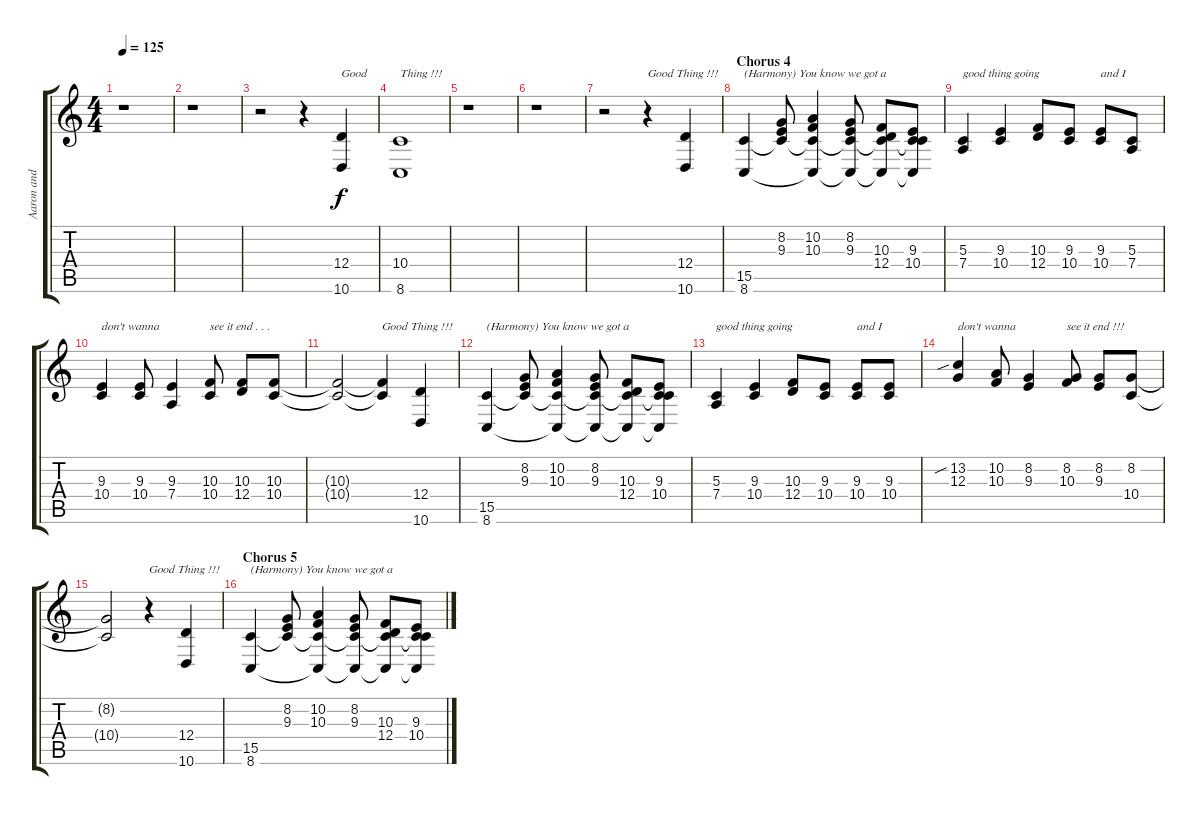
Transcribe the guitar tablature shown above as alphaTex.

\track ("Aaron and Scott (Backing Vocals)" "Aaron and ") {instrument clarinet}
\staff {score tabs}
\tuning (E4 B3 G3 D3 A2 E2) {hide}
\ts (4 4)
\tempo 125
\clef g2
\ks c
r.1{dy f} |
r.1 |
r.2 r.4 (12.4 10.6).4{txt "Good"} |
(10.4 8.6).1{txt "Thing !!!"} |
r.1 |
r.1 |
r.2 r.4{txt "Good Thing !!!"} (12.4 10.6).4 |
\section ("" "Chorus 4")
(15.5 8.6).4{txt "(Harmony) You know we got a"} (8.2 9.3 15.5{t}).8 (10.2 10.3 15.5{t} 8.6{t}).4 (8.2 9.3 15.5{t} 8.6{t}).8 (10.3 12.4 15.5{t} 8.6{t}).8 (9.3 10.4 15.5{t} 8.6{t}).8 |
(5.3 7.4).4{txt "good thing going"} (9.3 10.4).4 (10.3 12.4).8 (9.3 10.4).8 (9.3 10.4).8{txt "and I"} (5.3 7.4).8 |
(9.3 10.4).4{txt "don't wanna"} (9.3 10.4).8 (9.3 7.4).4 (10.3 10.4).8{txt "see it end . . ."} (10.3 12.4).8 (10.3 10.4).8 |
(10.3{t} 10.4{t}).2 (10.3{t} 10.4{t}).4{txt "Good Thing !!!"} (12.4 10.6).4 |
(15.5 8.6).4{txt "(Harmony) You know we got a"} (8.2 9.3 15.5{t}).8 (10.2 10.3 15.5{t} 8.6{t}).4 (8.2 9.3 15.5{t} 8.6{t}).8 (10.3 12.4 15.5{t} 8.6{t}).8 (9.3 10.4 15.5{t} 8.6{t}).8 |
(5.3 7.4).4{txt "good thing going"} (9.3 10.4).4 (10.3 12.4).8 (9.3 10.4).8 (9.3 10.4).8{txt "and I"} (9.3 10.4).8 |
(13.2{sib} 12.3).4{txt "don't wanna"} (10.2 10.3).8 (8.2 9.3).4 (8.2 10.3).8{txt "see it end !!!"} (8.2 9.3).8 (8.2 10.4).8 |
(8.2{t} 10.4{t}).2 r.4{txt "Good Thing !!!"} (12.4 10.6).4 |
\section ("" "Chorus 5")
(15.5 8.6).4{txt "(Harmony) You know we got a"} (8.2 9.3 15.5{t}).8 (10.2 10.3 15.5{t} 8.6{t}).4 (8.2 9.3 15.5{t} 8.6{t}).8 (10.3 12.4 15.5{t} 8.6{t}).8 (9.3 10.4 15.5{t} 8.6{t}).8
